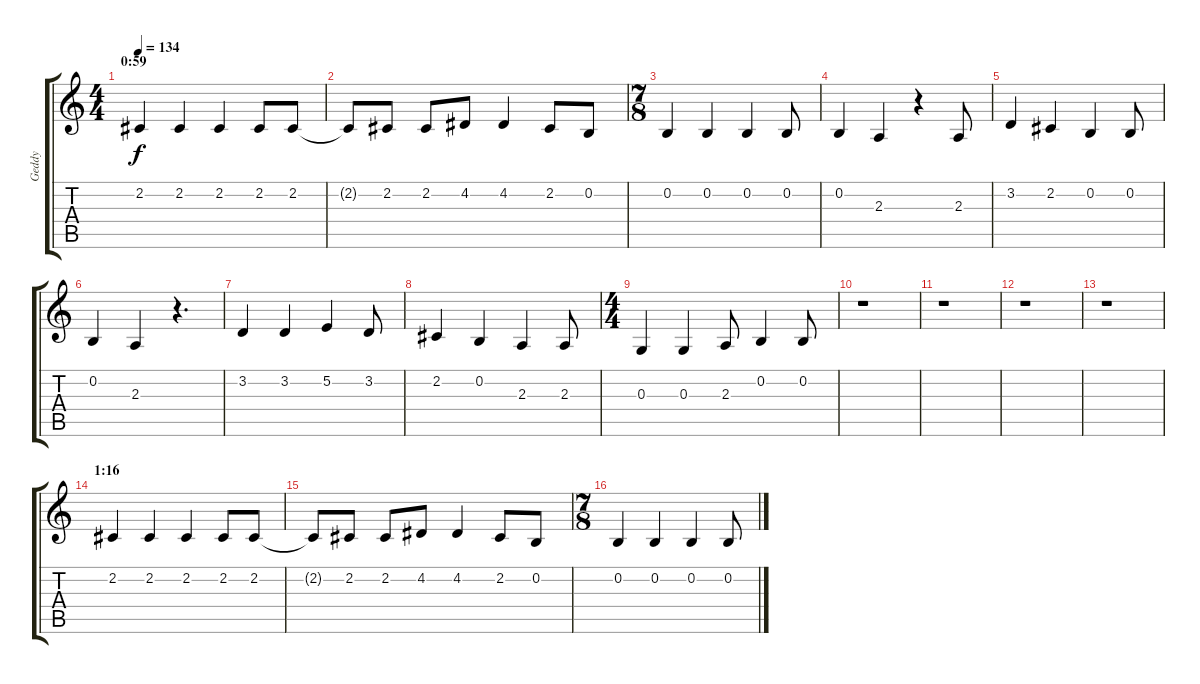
\track ("Geddy" "Geddy") {instrument lead6voice}
\staff {score tabs}
\tuning (E4 B3 G3 D3 A2 E2) {hide}
\ts (4 4)
\section ("" "0:59")
\tempo 134
\clef g2
\ks c
2.2.4{dy f} 2.2.4 2.2.4 2.2.8 2.2.8 |
2.2{t}.8 2.2.8 2.2.8 4.2.8 4.2.4 2.2.8 0.2.8 |
\ts (7 8)
0.2.4 0.2.4 0.2.4 0.2.8 |
0.2.4 2.3.4 r.4 2.3.8 |
3.2.4 2.2.4 0.2.4 0.2.8 |
0.2.4 2.3.4 r.4{d} |
3.2.4 3.2.4 5.2.4 3.2.8 |
2.2.4 0.2.4 2.3.4 2.3.8 |
\ts (4 4)
0.3.4 0.3.4 2.3.8 0.2.4 0.2.8 |
r.1 |
r.1 |
r.1 |
r.1 |
\section ("" "1:16")
2.2.4 2.2.4 2.2.4 2.2.8 2.2.8 |
2.2{t}.8 2.2.8 2.2.8 4.2.8 4.2.4 2.2.8 0.2.8 |
\ts (7 8)
0.2.4 0.2.4 0.2.4 0.2.8
